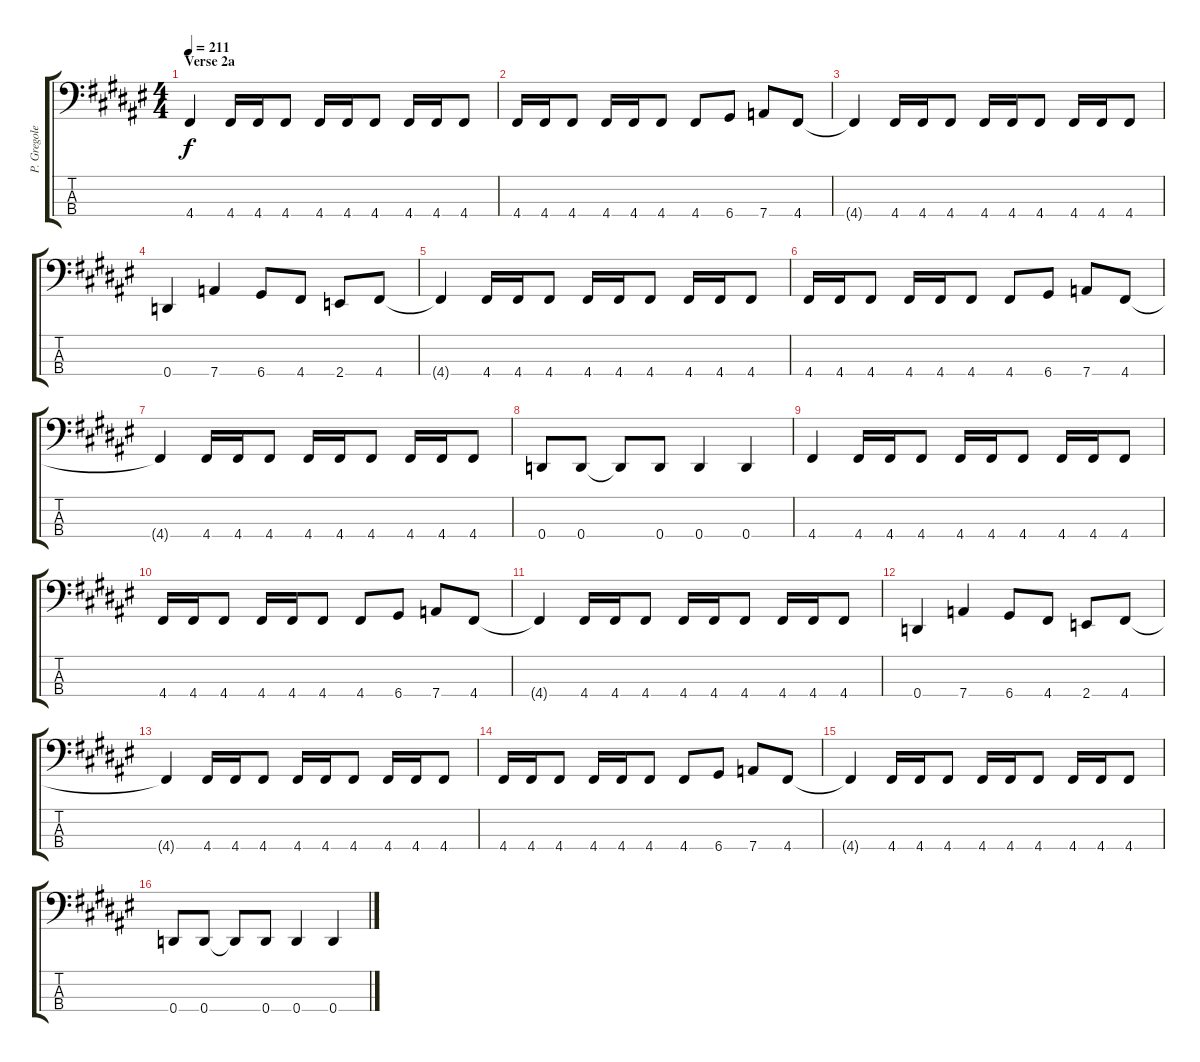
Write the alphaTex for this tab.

\track ("P. Gregoletto" "P. Gregole") {instrument electricbassfinger}
\staff {score tabs}
\tuning (G2 D2 A1 D1) {hide}
\ts (4 4)
\section ("" "Verse 2a")
\tempo 211
\clef f4
\ks d#minor
4.4.4{dy f} 4.4.16 4.4.16 4.4.8 4.4.16 4.4.16 4.4.8 4.4.16 4.4.16 4.4.8 |
4.4.16 4.4.16 4.4.8 4.4.16 4.4.16 4.4.8 4.4.8 6.4.8 7.4.8 4.4.8 |
4.4{t}.4 4.4.16 4.4.16 4.4.8 4.4.16 4.4.16 4.4.8 4.4.16 4.4.16 4.4.8 |
0.4.4 7.4.4 6.4.8 4.4.8 2.4.8 4.4.8 |
4.4{t}.4 4.4.16 4.4.16 4.4.8 4.4.16 4.4.16 4.4.8 4.4.16 4.4.16 4.4.8 |
4.4.16 4.4.16 4.4.8 4.4.16 4.4.16 4.4.8 4.4.8 6.4.8 7.4.8 4.4.8 |
4.4{t}.4 4.4.16 4.4.16 4.4.8 4.4.16 4.4.16 4.4.8 4.4.16 4.4.16 4.4.8 |
0.4.8 0.4.8 0.4{t}.8 0.4.8 0.4.4 0.4.4 |
4.4.4 4.4.16 4.4.16 4.4.8 4.4.16 4.4.16 4.4.8 4.4.16 4.4.16 4.4.8 |
4.4.16 4.4.16 4.4.8 4.4.16 4.4.16 4.4.8 4.4.8 6.4.8 7.4.8 4.4.8 |
4.4{t}.4 4.4.16 4.4.16 4.4.8 4.4.16 4.4.16 4.4.8 4.4.16 4.4.16 4.4.8 |
0.4.4 7.4.4 6.4.8 4.4.8 2.4.8 4.4.8 |
4.4{t}.4 4.4.16 4.4.16 4.4.8 4.4.16 4.4.16 4.4.8 4.4.16 4.4.16 4.4.8 |
4.4.16 4.4.16 4.4.8 4.4.16 4.4.16 4.4.8 4.4.8 6.4.8 7.4.8 4.4.8 |
4.4{t}.4 4.4.16 4.4.16 4.4.8 4.4.16 4.4.16 4.4.8 4.4.16 4.4.16 4.4.8 |
0.4.8 0.4.8 0.4{t}.8 0.4.8 0.4.4 0.4.4
